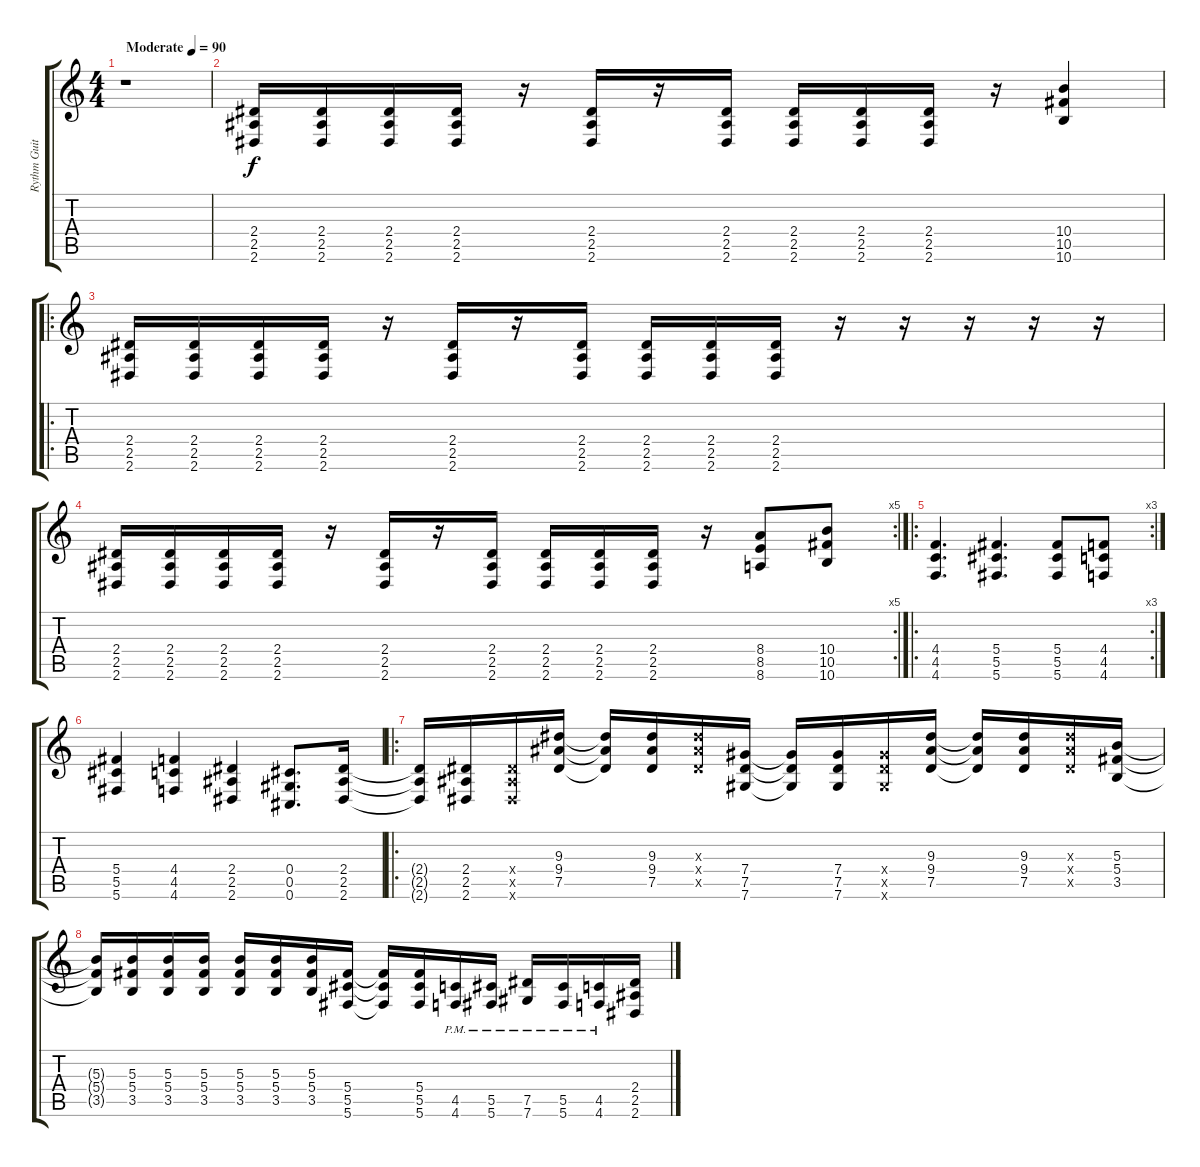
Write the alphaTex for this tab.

\track ("Rythm Guitar 2 (left)" "Rythm Guit") {instrument distortionguitar}
\staff {score tabs}
\tuning (Eb4 Bb3 Gb3 Db3 Ab2 Db2) {hide}
\ts (4 4)
\tempo (90 "Moderate")
\clef g2
\ks c
r.1{dy f instrument distortionguitar} |
(2.4 2.5 2.6).16 (2.4 2.5 2.6).16 (2.4 2.5 2.6).16 (2.4 2.5 2.6).16 r.16 (2.4 2.5 2.6).16 r.16 (2.4 2.5 2.6).16 (2.4 2.5 2.6).16 (2.4 2.5 2.6).16 (2.4 2.5 2.6).16 r.16 (10.4 10.5 10.6).4 |
\ro
(2.4 2.5 2.6).16 (2.4 2.5 2.6).16 (2.4 2.5 2.6).16 (2.4 2.5 2.6).16 r.16 (2.4 2.5 2.6).16 r.16 (2.4 2.5 2.6).16 (2.4 2.5 2.6).16 (2.4 2.5 2.6).16 (2.4 2.5 2.6).16 r.16 r.16 r.16 r.16 r.16 |
\rc 5
(2.4 2.5 2.6).16 (2.4 2.5 2.6).16 (2.4 2.5 2.6).16 (2.4 2.5 2.6).16 r.16 (2.4 2.5 2.6).16 r.16 (2.4 2.5 2.6).16 (2.4 2.5 2.6).16 (2.4 2.5 2.6).16 (2.4 2.5 2.6).16 r.16 (8.4 8.5 8.6).8 (10.4 10.5 10.6).8 |
\ro
\rc 3
(4.4 4.5 4.6).4{d} (5.4 5.5 5.6).4{d} (5.4 5.5 5.6).8 (4.4 4.5 4.6).8 |
(5.4 5.5 5.6).4 (4.4 4.5 4.6).4 (2.4 2.5 2.6).4 (0.4 0.5 0.6).8{d} (2.4 2.5 2.6).16 |
\ro
(2.4{t} 2.5{t} 2.6{t}).16 (2.4 2.5 2.6).16 (2.4{x} 2.5{x} 2.6{x}).16 (9.3 9.4 7.5).16 (9.3{t} 9.4{t} 7.5{t}).16 (9.3 9.4 7.5).16 (9.3{x} 9.4{x} 7.5{x}).16 (7.4 7.5 7.6).16 (7.4{t} 7.5{t} 7.6{t}).16 (7.4 7.5 7.6).16 (7.4{x} 7.5{x} 7.6{x}).16 (9.3 9.4 7.5).16 (9.3{t} 9.4{t} 7.5{t}).16 (9.3 9.4 7.5).16 (9.3{x} 9.4{x} 7.5{x}).16 (5.3 5.4 3.5).16 |
(5.3{t} 5.4{t} 3.5{t}).16 (5.3 5.4 3.5).16 (5.3 5.4 3.5).16 (5.3 5.4 3.5).16 (5.3 5.4 3.5).16 (5.3 5.4 3.5).16 (5.3 5.4 3.5).16 (5.4 5.5 5.6).16 (5.4{t} 5.5{t} 5.6{t}).16 (5.4 5.5 5.6).16 (4.5{pm} 4.6{pm}).16 (5.5{pm} 5.6{pm}).16 (7.5{pm} 7.6{pm}).16 (5.5{pm} 5.6{pm}).16 (4.5{pm} 4.6{pm}).16 (2.4 2.5 2.6).16
